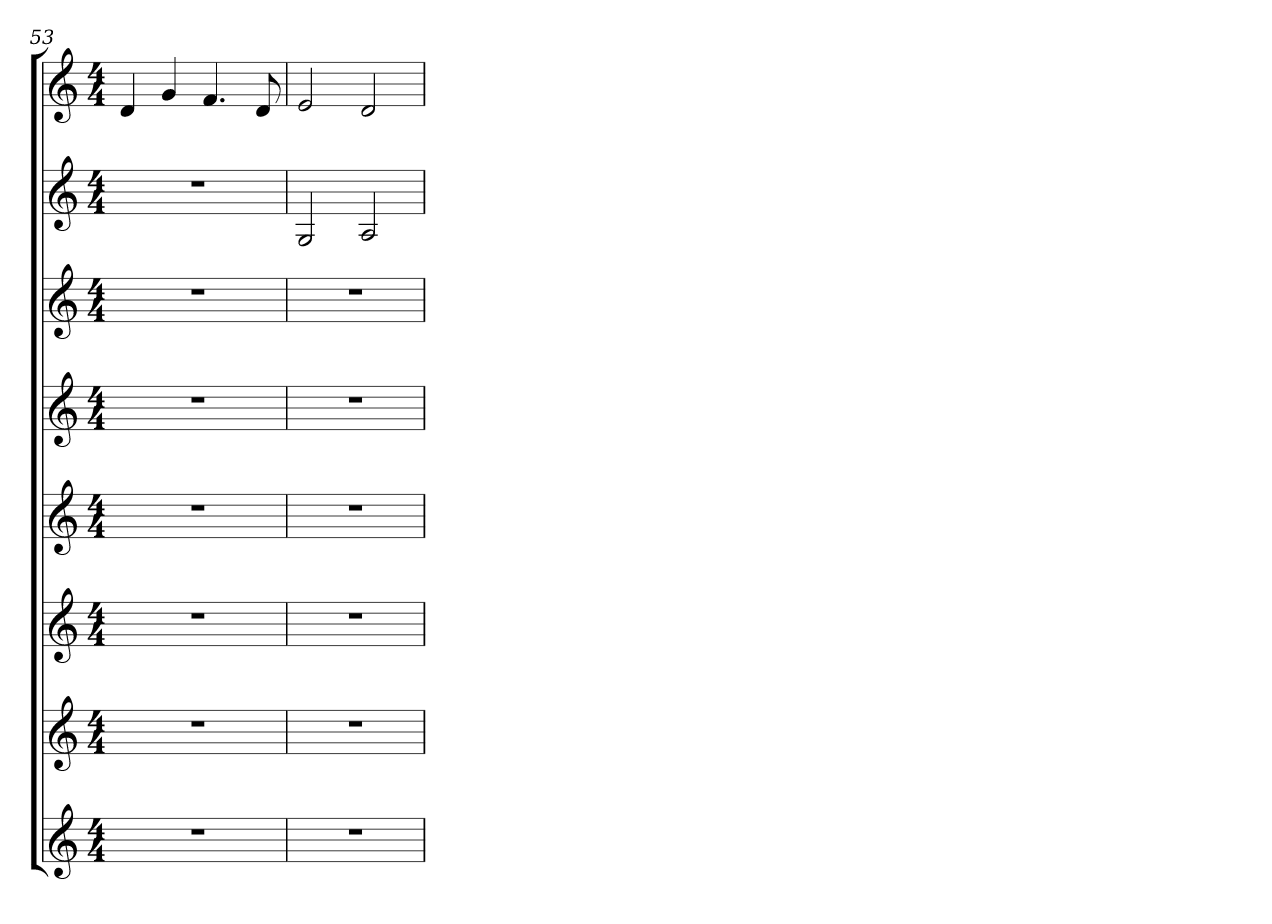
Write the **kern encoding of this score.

**kern	**kern	**kern	**kern	**kern	**kern	**kern	**kern
*part8	*part7	*part6	*part5	*part4	*part3	*part2	*part1
*staff8	*staff7	*staff6	*staff5	*staff4	*staff3	*staff2	*staff1
*clefG2	*clefG2	*clefG2	*clefG2	*clefG2	*clefG2	*clefG2	*clefG2
*k[]	*k[]	*k[]	*k[]	*k[]	*k[]	*k[]	*k[]
*M4/4	*M4/4	*M4/4	*M4/4	*M4/4	*M4/4	*M4/4	*M4/4
=53	=53	=53	=53	=53	=53	=53	=53
1r	1r	1r	1r	1r	1r	1r	4d/
.	.	.	.	.	.	.	4g/
.	.	.	.	.	.	.	4.f/
.	.	.	.	.	.	.	8d/
=54	=54	=54	=54	=54	=54	=54	=54
1r	1r	1r	1r	1r	1r	2G/	2e/
.	.	.	.	.	.	2A/	2d/
=	=	=	=	=	=	=	=
*-	*-	*-	*-	*-	*-	*-	*-
